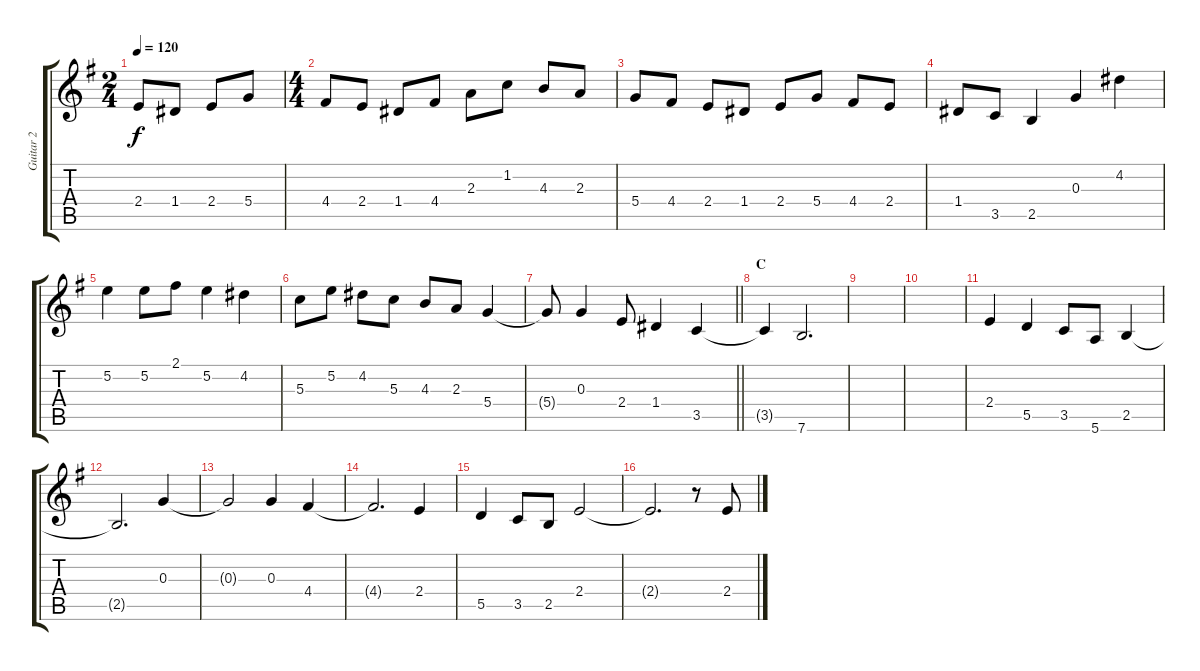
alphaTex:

\track ("Guitar 2" "Guitar 2") {instrument acousticguitarnylon}
\staff {score tabs}
\tuning (E4 B3 G3 D3 A2 E2) {hide}
\ts (2 4)
\tempo 120
\clef g2
\ks eminor
2.4.8{dy f} 1.4.8 2.4.8 5.4.8 |
\ts (4 4)
4.4.8 2.4.8 1.4.8 4.4.8 2.3.8 1.2.8 4.3.8 2.3.8 |
5.4.8 4.4.8 2.4.8 1.4.8 2.4.8 5.4.8 4.4.8 2.4.8 |
1.4.8 3.5.8 2.5.4 0.3.4 4.2.4 |
5.2.4 5.2.8 2.1.8 5.2.4 4.2.4 |
5.3.8 5.2.8 4.2.8 5.3.8 4.3.8 2.3.8 5.4.4 |
\barLineRight lightlight
5.4{t}.8 0.3.4 2.4.8 1.4.4 3.5.4 |
\section ("" "C")
3.5{t}.4 7.6.2{d} |
|
|
2.4.4 5.5.4 3.5.8 5.6.8 2.5.4 |
2.5{t}.2{d} 0.3.4 |
0.3{t}.2 0.3.4 4.4.4 |
4.4{t}.2{d} 2.4.4 |
5.5.4 3.5.8 2.5.8 2.4.2 |
2.4{t}.2{d} r.8 2.4.8
